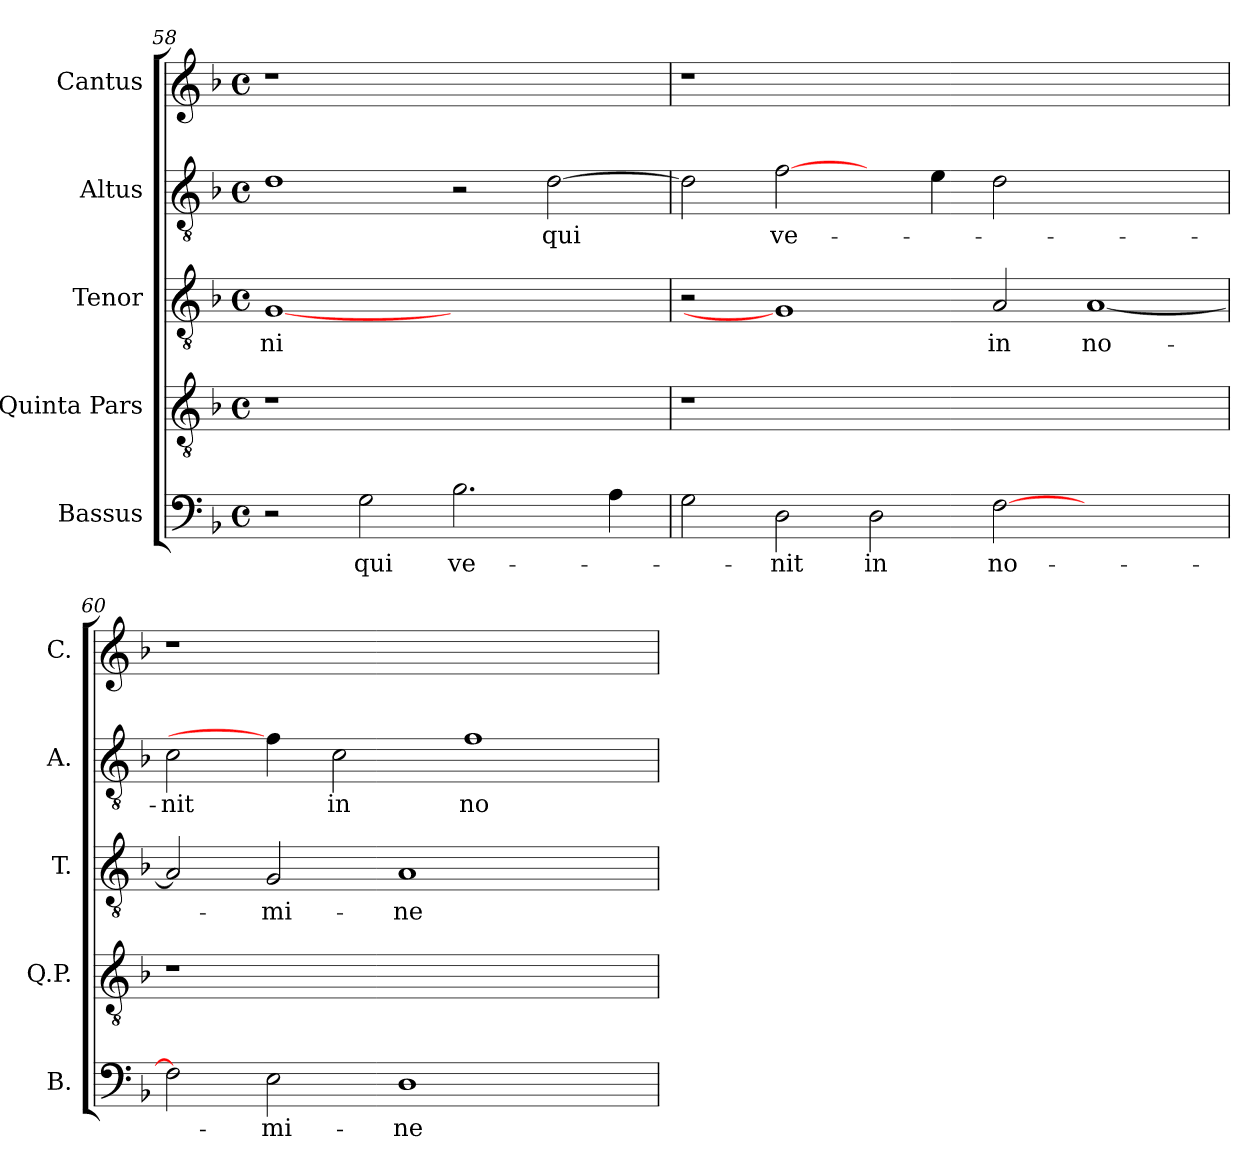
**kern	**text	**kern	**kern	**text	**kern	**text	**kern
*part5	*part5	*part4	*part3	*part3	*part2	*part2	*part1
*staff5	*staff5	*staff4	*staff3	*staff3	*staff2	*staff2	*staff1
*I"Bassus	*	*I"Quinta Pars	*I"Tenor	*	*I"Altus	*	*I"Cantus
*I'B.	*	*I'Q.P.	*I'T.	*	*I'A.	*	*I'C.
!!LO:PB:g=z
*clefF4	*	*clefGv2	*clefGv2	*	*clefGv2	*	*clefG2
*k[b-]	*	*k[b-]	*k[b-]	*	*k[b-]	*	*k[b-]
*F:	*	*F:	*F:	*	*F:	*	*F:
*M4/4	*	*M4/4	*M4/4	*	*M4/4	*	*M4/4
*met(c)	*	*met(c)	*met(c)	*	*met(c)	*	*met(c)
=58	=58	=58	=58	=58	=58	=58	=58
!	!	!	!	!LO:LY:b:cj	!	!	!
2r	.	1r	[1G	-ni	1d	.	1r
!	!LO:LY:b:cj	!	!	!	!	!	!
2G\	qui	.	.	.	.	.	.
!	!LO:LY:b:cj	!	!	!	!	!	!
2.B-\	ve-	1ryy	1ryy	.	2r	.	1ryy
!	!	!	!	!	!	!LO:LY:b:cj	!
.	.	.	.	.	[>2d\	qui	.
4A\	.	.	.	.	.	.	.
=59	=59	=59	=59	=59	=59	=59	=59
2G\	.	1r	2r	.	2d\]	.	1r
!	!LO:LY:b:cj	!	!	!	!	!LO:LY:b:cj	!
2D\	-nit	.	1G]	.	[2f\	ve-	.
!	!LO:LY:b:cj	!	!	!	!	!	!
2D\	in	0ryy	.	.	4ryy	.	0ryy
.	.	.	.	.	4e\	.	.
!	!LO:LY:b:cj	!	!	!LO:LY:b:cj	!	!	!
[>2F\	no-	.	2A/	in	2d\	.	.
!	!	!	!	!LO:LY:b	!	!	!
1ryy	.	.	[<1A	no-	1ryy	.	.
=60	=60	=60	=60	=60	=60	=60	=60
!	!	!	!	!	!	!LO:LY:b:cj	!
2F\]	.	1r	2A/]	.	2c\	-nit	1r
!	!LO:LY:b:cj	!	!	!LO:LY:b:cj	!	!	!
2E\	-mi-	.	2G/	-mi-	4f\]	.	.
!	!	!	!	!	!	!LO:LY:b:cj	!
.	.	.	.	.	2c\	in	.
!	!LO:LY:b:cj	!	!	!LO:LY:b:cj	!	!	!
1D	-ne	1ryy	1A	-ne	.	.	1ryy
!	!	!	!	!	!	!LO:LY:b:cj	!
.	.	.	.	.	1f	no-	.
4ryy	.	4ryy	4ryy	.	.	.	4ryy
=	=	=	=	=	=	=	=
*-	*-	*-	*-	*-	*-	*-	*-
